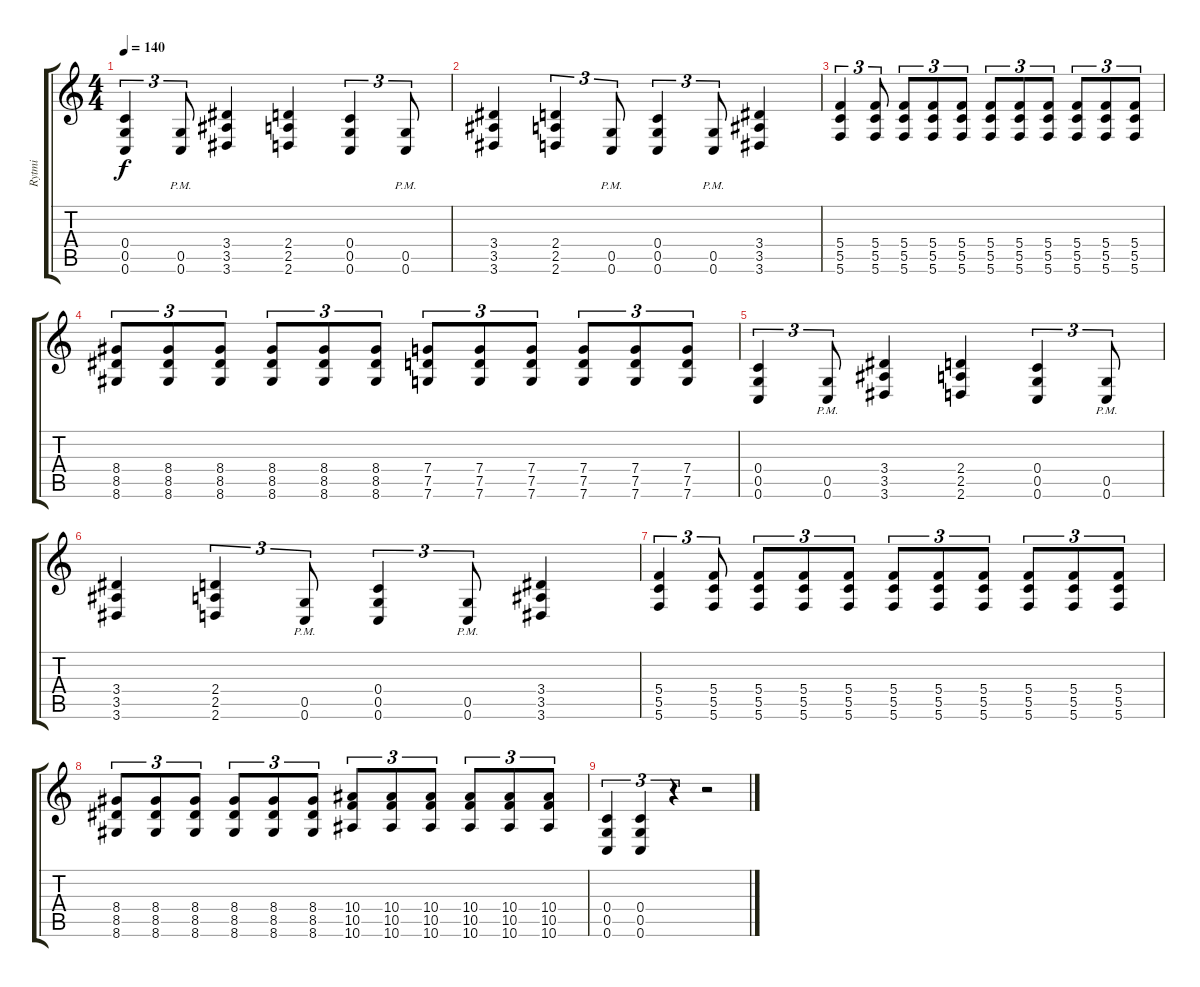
\track ("Rytmi" "Rytmi") {instrument distortionguitar}
\staff {score tabs}
\tuning (D4 A3 F3 C3 G2 C2) {hide}
\ts (4 4)
\tempo 140
\clef g2
\ks c
(0.4 0.5 0.6).4{tu (3 2) dy f} (0.5{pm} 0.6{pm}).8{tu (3 2)} (3.4 3.5 3.6).4 (2.4 2.5 2.6).4 (0.4 0.5 0.6).4{tu (3 2)} (0.5{pm} 0.6{pm}).8{tu (3 2)} |
(3.4 3.5 3.6).4 (2.4 2.5 2.6).4{tu (3 2)} (0.5{pm} 0.6{pm}).8{tu (3 2)} (0.4 0.5 0.6).4{tu (3 2)} (0.5{pm} 0.6{pm}).8{tu (3 2)} (3.4 3.5 3.6).4 |
(5.4 5.5 5.6).4{tu (3 2)} (5.4 5.5 5.6).8{tu (3 2)} (5.4 5.5 5.6).8{tu (3 2)} (5.4 5.5 5.6).8{tu (3 2)} (5.4 5.5 5.6).8{tu (3 2)} (5.4 5.5 5.6).8{tu (3 2)} (5.4 5.5 5.6).8{tu (3 2)} (5.4 5.5 5.6).8{tu (3 2)} (5.4 5.5 5.6).8{tu (3 2)} (5.4 5.5 5.6).8{tu (3 2)} (5.4 5.5 5.6).8{tu (3 2)} |
(8.4 8.5 8.6).8{tu (3 2)} (8.4 8.5 8.6).8{tu (3 2)} (8.4 8.5 8.6).8{tu (3 2)} (8.4 8.5 8.6).8{tu (3 2)} (8.4 8.5 8.6).8{tu (3 2)} (8.4 8.5 8.6).8{tu (3 2)} (7.4 7.5 7.6).8{tu (3 2)} (7.4 7.5 7.6).8{tu (3 2)} (7.4 7.5 7.6).8{tu (3 2)} (7.4 7.5 7.6).8{tu (3 2)} (7.4 7.5 7.6).8{tu (3 2)} (7.4 7.5 7.6).8{tu (3 2)} |
(0.4 0.5 0.6).4{tu (3 2)} (0.5{pm} 0.6{pm}).8{tu (3 2)} (3.4 3.5 3.6).4 (2.4 2.5 2.6).4 (0.4 0.5 0.6).4{tu (3 2)} (0.5{pm} 0.6{pm}).8{tu (3 2)} |
(3.4 3.5 3.6).4 (2.4 2.5 2.6).4{tu (3 2)} (0.5{pm} 0.6{pm}).8{tu (3 2)} (0.4 0.5 0.6).4{tu (3 2)} (0.5{pm} 0.6{pm}).8{tu (3 2)} (3.4 3.5 3.6).4 |
(5.4 5.5 5.6).4{tu (3 2)} (5.4 5.5 5.6).8{tu (3 2)} (5.4 5.5 5.6).8{tu (3 2)} (5.4 5.5 5.6).8{tu (3 2)} (5.4 5.5 5.6).8{tu (3 2)} (5.4 5.5 5.6).8{tu (3 2)} (5.4 5.5 5.6).8{tu (3 2)} (5.4 5.5 5.6).8{tu (3 2)} (5.4 5.5 5.6).8{tu (3 2)} (5.4 5.5 5.6).8{tu (3 2)} (5.4 5.5 5.6).8{tu (3 2)} |
(8.4 8.5 8.6).8{tu (3 2)} (8.4 8.5 8.6).8{tu (3 2)} (8.4 8.5 8.6).8{tu (3 2)} (8.4 8.5 8.6).8{tu (3 2)} (8.4 8.5 8.6).8{tu (3 2)} (8.4 8.5 8.6).8{tu (3 2)} (10.4 10.5 10.6).8{tu (3 2)} (10.4 10.5 10.6).8{tu (3 2)} (10.4 10.5 10.6).8{tu (3 2)} (10.4 10.5 10.6).8{tu (3 2)} (10.4 10.5 10.6).8{tu (3 2)} (10.4 10.5 10.6).8{tu (3 2)} |
(0.4 0.5 0.6).4{tu (3 2)} (0.4 0.5 0.6).4{tu (3 2)} r.4{tu (3 2)} r.2
